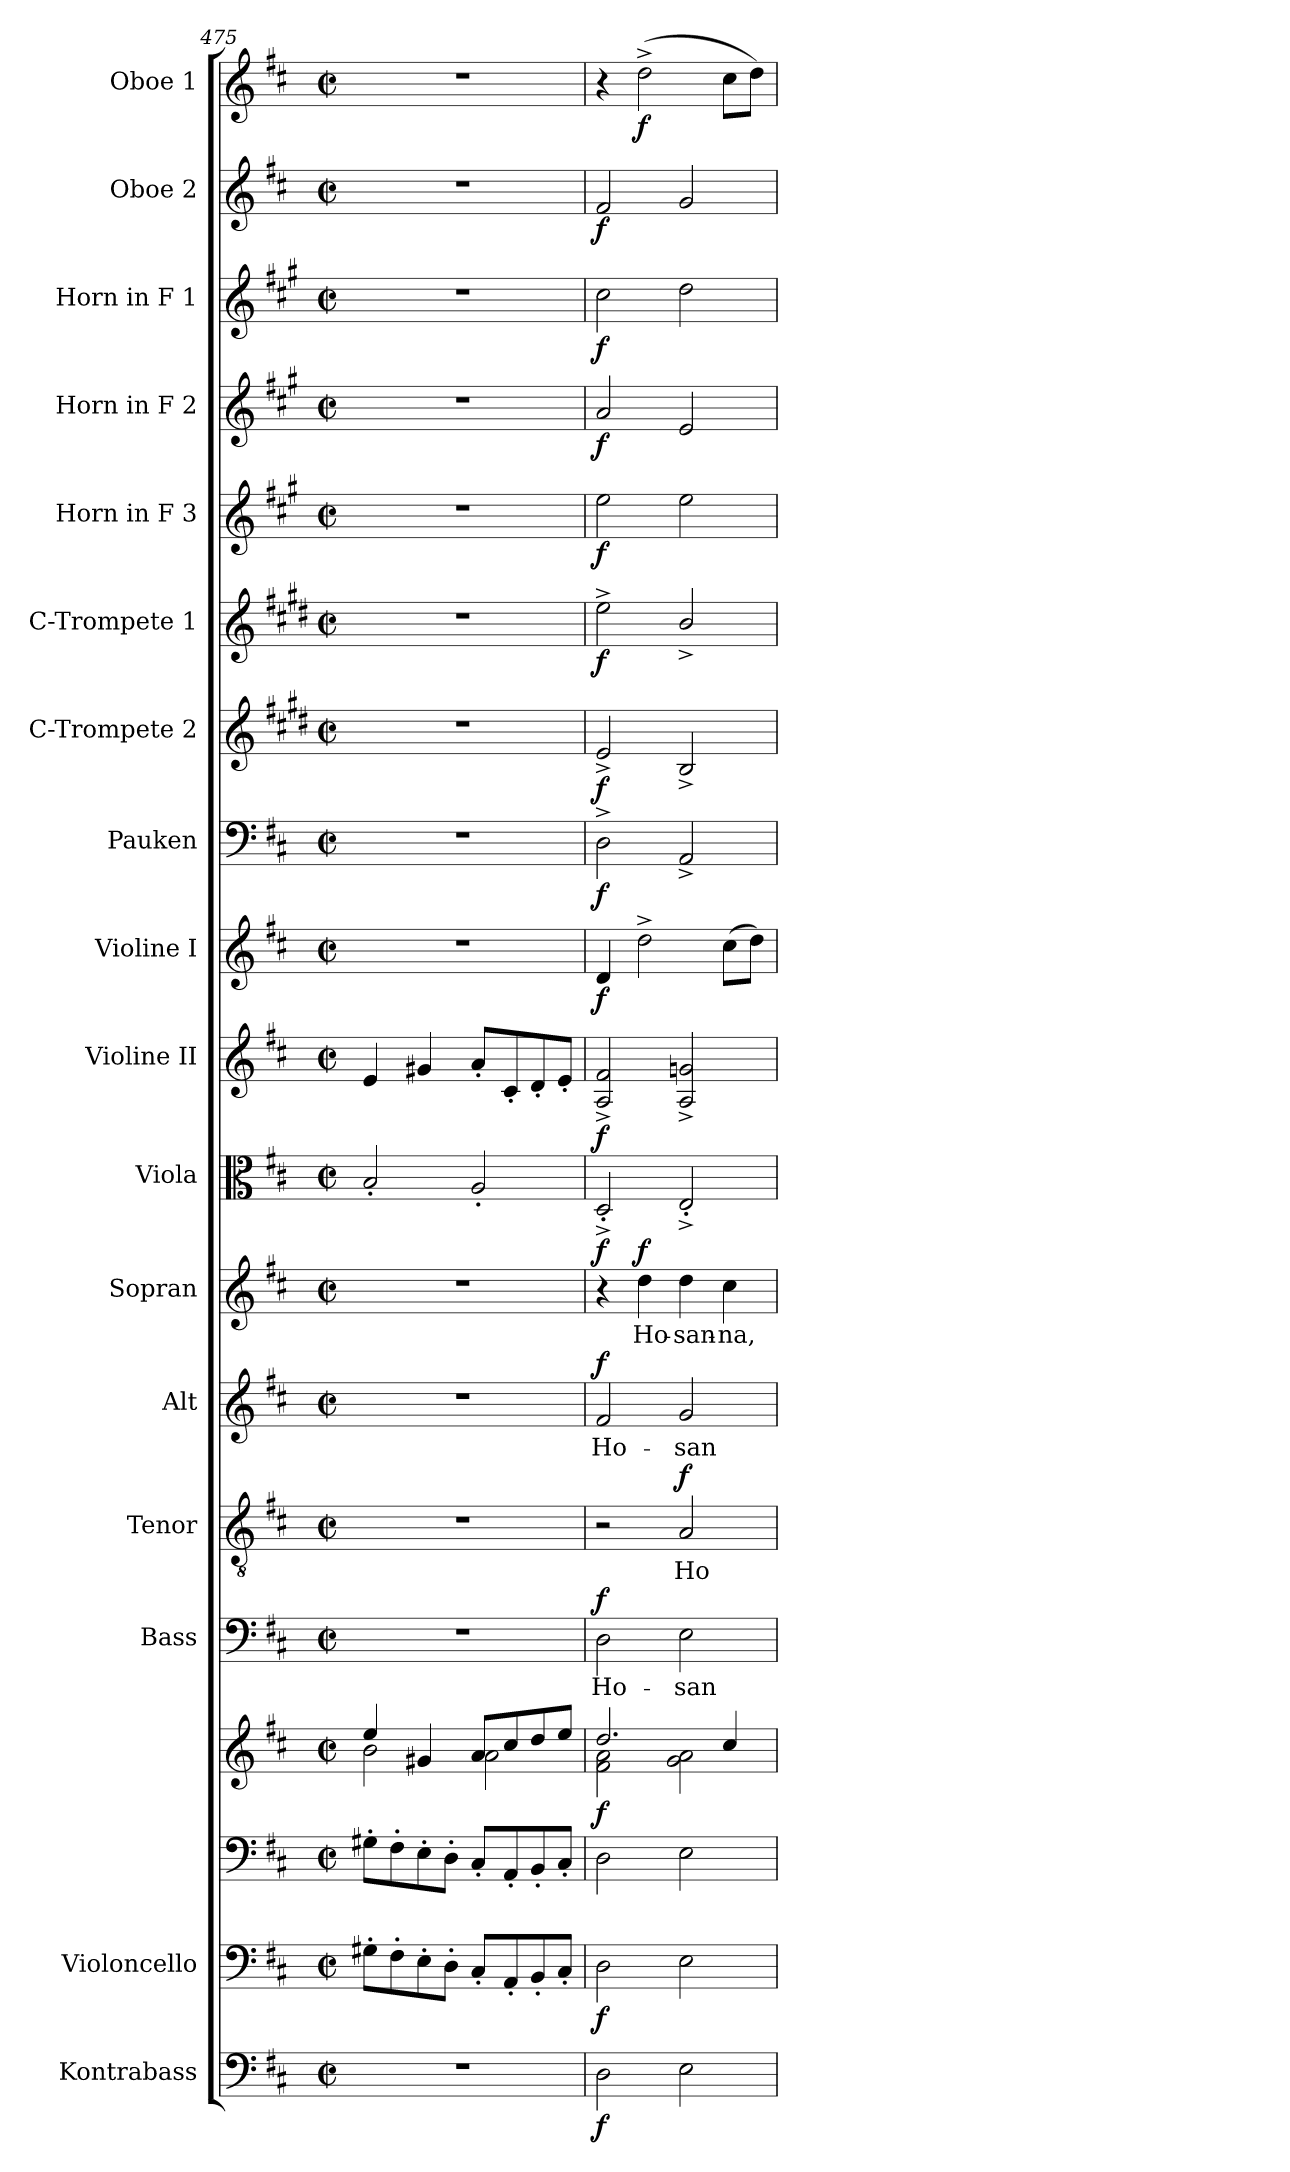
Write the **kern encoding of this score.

**kern	**dynam	**kern	**dynam	**kern	**kern	**dynam	**kern	**text	**dynam	**kern	**text	**dynam	**kern	**text	**dynam	**kern	**text	**dynam	**kern	**dynam	**kern	**dynam	**kern	**dynam	**kern	**dynam	**kern	**dynam	**kern	**dynam	**kern	**dynam	**kern	**dynam	**kern	**dynam	**kern	**dynam	**kern	**dynam
*part18	*part18	*part17	*part17	*part16	*part16	*part16	*part15	*part15	*part15	*part14	*part14	*part14	*part13	*part13	*part13	*part12	*part12	*part12	*part11	*part11	*part10	*part10	*part9	*part9	*part8	*part8	*part7	*part7	*part6	*part6	*part5	*part5	*part4	*part4	*part3	*part3	*part2	*part2	*part1	*part1
*staff19	*staff19	*staff18	*staff18	*staff17	*staff16	*staff16/17	*staff15	*staff15	*staff15	*staff14	*staff14	*staff14	*staff13	*staff13	*staff13	*staff12	*staff12	*staff12	*staff11	*staff11	*staff10	*staff10	*staff9	*staff9	*staff8	*staff8	*staff7	*staff7	*staff6	*staff6	*staff5	*staff5	*staff4	*staff4	*staff3	*staff3	*staff2	*staff2	*staff1	*staff1
*I"Kontrabass	*	*I"Violoncello	*	*	*	*	*I"Bass	*	*	*I"Tenor	*	*	*I"Alt	*	*	*I"Sopran	*	*	*I"Viola	*	*I"Violine II	*	*I"Violine I	*	*I"Pauken	*	*I"C-Trompete 2	*	*I"C-Trompete 1	*	*I"Horn in F 3	*	*I"Horn in F 2	*	*I"Horn in F 1	*	*I"Oboe 2	*	*I"Oboe 1	*
*I'Kb.	*	*I'Vc.	*	*	*	*	*I'B.	*	*	*I'T.	*	*	*I'A.	*	*	*I'S.	*	*	*I'Vla.	*	*I'Vl. II	*	*I'Vl. I	*	*I'Pk.	*	*I'C Trp. 2	*	*I'C Trp. 1	*	*	*	*	*	*	*	*I'Ob. 2	*	*I'Ob. 1	*
*clefF4	*	*clefF4	*	*clefF4	*clefG2	*	*clefF4	*	*	*clefGv2	*	*	*clefG2	*	*	*clefG2	*	*	*clefC3	*	*clefG2	*	*clefG2	*	*clefF4	*	*clefG2	*	*clefG2	*	*clefG2	*	*clefG2	*	*clefG2	*	*clefG2	*	*clefG2	*
*ITrd7c12	*	*	*	*	*	*	*	*	*	*	*	*	*	*	*	*	*	*	*	*	*	*	*	*	*	*	*ITrd1c2	*	*ITrd1c2	*	*ITrd4c7	*	*ITrd4c7	*	*ITrd4c7	*	*	*	*	*
*k[f#c#]	*	*k[f#c#]	*	*k[f#c#]	*k[f#c#]	*	*k[f#c#]	*	*	*k[f#c#]	*	*	*k[f#c#]	*	*	*k[f#c#]	*	*	*k[f#c#]	*	*k[f#c#]	*	*k[f#c#]	*	*k[f#c#]	*	*k[f#c#]	*	*k[f#c#]	*	*k[f#c#]	*	*k[f#c#]	*	*k[f#c#]	*	*k[f#c#]	*	*k[f#c#]	*
*D:	*	*D:	*	*D:	*D:	*	*D:	*	*	*D:	*	*	*D:	*	*	*D:	*	*	*D:	*	*D:	*	*D:	*	*D:	*	*D:	*	*D:	*	*D:	*	*D:	*	*D:	*	*D:	*	*D:	*
*M2/2	*	*M2/2	*	*M2/2	*M2/2	*	*M2/2	*	*	*M2/2	*	*	*M2/2	*	*	*M2/2	*	*	*M2/2	*	*M2/2	*	*M2/2	*	*M2/2	*	*M2/2	*	*M2/2	*	*M2/2	*	*M2/2	*	*M2/2	*	*M2/2	*	*M2/2	*
*met(c|)	*	*met(c|)	*	*met(c|)	*met(c|)	*	*met(c|)	*	*	*met(c|)	*	*	*met(c|)	*	*	*met(c|)	*	*	*met(c|)	*	*met(c|)	*	*met(c|)	*	*met(c|)	*	*met(c|)	*	*met(c|)	*	*met(c|)	*	*met(c|)	*	*met(c|)	*	*met(c|)	*	*met(c|)	*
=475	=475	=475	=475	=475	=475	=475	=475	=475	=475	=475	=475	=475	=475	=475	=475	=475	=475	=475	=475	=475	=475	=475	=475	=475	=475	=475	=475	=475	=475	=475	=475	=475	=475	=475	=475	=475	=475	=475	=475	=475
*	*	*	*	*	*^	*	*	*	*	*	*	*	*	*	*	*	*	*	*	*	*	*	*	*	*	*	*	*	*	*	*	*	*	*	*	*	*	*	*	*
1r	.	8G#X'>\L	.	8G#X'>\L	4ee/	2b\	.	1r	.	.	1r	.	.	1r	.	.	1r	.	.	2B'</	.	4e/	.	1r	.	1r	.	1r	.	1r	.	1r	.	1r	.	1r	.	1r	.	1r	.
.	.	8F#'>\	.	8F#'>\	.	.	.	.	.	.	.	.	.	.	.	.	.	.	.	.	.	.	.	.	.	.	.	.	.	.	.	.	.	.	.	.	.	.	.	.	.
.	.	8E'>\	.	8E'>\	4g#X/	.	.	.	.	.	.	.	.	.	.	.	.	.	.	.	.	4g#X/	.	.	.	.	.	.	.	.	.	.	.	.	.	.	.	.	.	.	.
.	.	8D'>\J	.	8D'>\J	.	.	.	.	.	.	.	.	.	.	.	.	.	.	.	.	.	.	.	.	.	.	.	.	.	.	.	.	.	.	.	.	.	.	.	.	.
.	.	8C#'</L	.	8C#'</L	8a/L	2a\	.	.	.	.	.	.	.	.	.	.	.	.	.	2A'</	.	8a'</L	.	.	.	.	.	.	.	.	.	.	.	.	.	.	.	.	.	.	.
.	.	8AA'</	.	8AA'</	8cc#/	.	.	.	.	.	.	.	.	.	.	.	.	.	.	.	.	8c#'</	.	.	.	.	.	.	.	.	.	.	.	.	.	.	.	.	.	.	.
.	.	8BB'</	.	8BB'</	8dd/	.	.	.	.	.	.	.	.	.	.	.	.	.	.	.	.	8d'</	.	.	.	.	.	.	.	.	.	.	.	.	.	.	.	.	.	.	.
.	.	8C#'</J	.	8C#'</J	8ee/J	.	.	.	.	.	.	.	.	.	.	.	.	.	.	.	.	8e'</J	.	.	.	.	.	.	.	.	.	.	.	.	.	.	.	.	.	.	.
=476	=476	=476	=476	=476	=476	=476	=476	=476	=476	=476	=476	=476	=476	=476	=476	=476	=476	=476	=476	=476	=476	=476	=476	=476	=476	=476	=476	=476	=476	=476	=476	=476	=476	=476	=476	=476	=476	=476	=476	=476	=476
!	!LO:DY:b	!	!LO:DY:b	!	!	!	!LO:DY:b	!	!LO:LY:b	!LO:DY:a	!	!	!	!	!LO:LY:b	!LO:DY:a	!	!	!	!	!LO:DY:b	!	!LO:DY:b	!	!LO:DY:b	!	!LO:DY:b	!	!LO:DY:b	!	!LO:DY:b	!	!LO:DY:b	!	!LO:DY:b	!	!LO:DY:b	!	!LO:DY:b	!	!
2DD\	f	2D\	f	2D\	2.dd/	2f#\ 2a\	f	2D\	Ho-	f	2r	.	.	2f#/	Ho-	f	4r	.	.	2D^<'</	f	2A/^< 2f#/^<	f	4d/	f	2D^>\	f	2d^</	f	2dd^>\	f	2a\	f	2d/	f	2f#\	f	2f#/	f	4r	.
!	!	!	!	!	!	!	!	!	!	!	!	!	!	!	!	!	!	!LO:LY:b	!LO:DY:a	!	!	!	!	!	!	!	!	!	!	!	!	!	!	!	!	!	!	!	!	!	!LO:DY:b
.	.	.	.	.	.	.	.	.	.	.	.	.	.	.	.	.	4dd\	Ho-	f	.	.	.	.	2dd^>\	.	.	.	.	.	.	.	.	.	.	.	.	.	.	.	(>2dd^>\	f
!	!	!	!	!	!	!	!	!	!LO:LY:b	!	!	!LO:LY:b	!LO:DY:a	!	!LO:LY:b	!	!	!LO:LY:b	!	!	!	!	!	!	!	!	!	!	!	!	!	!	!	!	!	!	!	!	!	!	!
2EE\	.	2E\	.	2E\	.	2g\ 2a\	.	2E\	-san-	.	2A/	Ho-	f	2g/	-san-	.	4dd\	-san-	.	2E^<'</	.	2A/^< 2gn/^<	.	.	.	2AA^</	.	2A^</	.	2a^</	.	2a\	.	2A/	.	2g\	.	2g/	.	.	.
!	!	!	!	!	!	!	!	!	!	!	!	!	!	!	!	!	!	!LO:LY:b	!	!	!	!	!	!	!	!	!	!	!	!	!	!	!	!	!	!	!	!	!	!	!
.	.	.	.	.	4cc#/	.	.	.	.	.	.	.	.	.	.	.	4cc#\	-na,	.	.	.	.	.	(>8cc#\L	.	.	.	.	.	.	.	.	.	.	.	.	.	.	.	8cc#\L	.
.	.	.	.	.	.	.	.	.	.	.	.	.	.	.	.	.	.	.	.	.	.	.	.	8dd\J)	.	.	.	.	.	.	.	.	.	.	.	.	.	.	.	8dd\J)	.
*	*	*	*	*	*v	*v	*	*	*	*	*	*	*	*	*	*	*	*	*	*	*	*	*	*	*	*	*	*	*	*	*	*	*	*	*	*	*	*	*	*	*
=	=	=	=	=	=	=	=	=	=	=	=	=	=	=	=	=	=	=	=	=	=	=	=	=	=	=	=	=	=	=	=	=	=	=	=	=	=	=	=	=
*-	*-	*-	*-	*-	*-	*-	*-	*-	*-	*-	*-	*-	*-	*-	*-	*-	*-	*-	*-	*-	*-	*-	*-	*-	*-	*-	*-	*-	*-	*-	*-	*-	*-	*-	*-	*-	*-	*-	*-	*-
